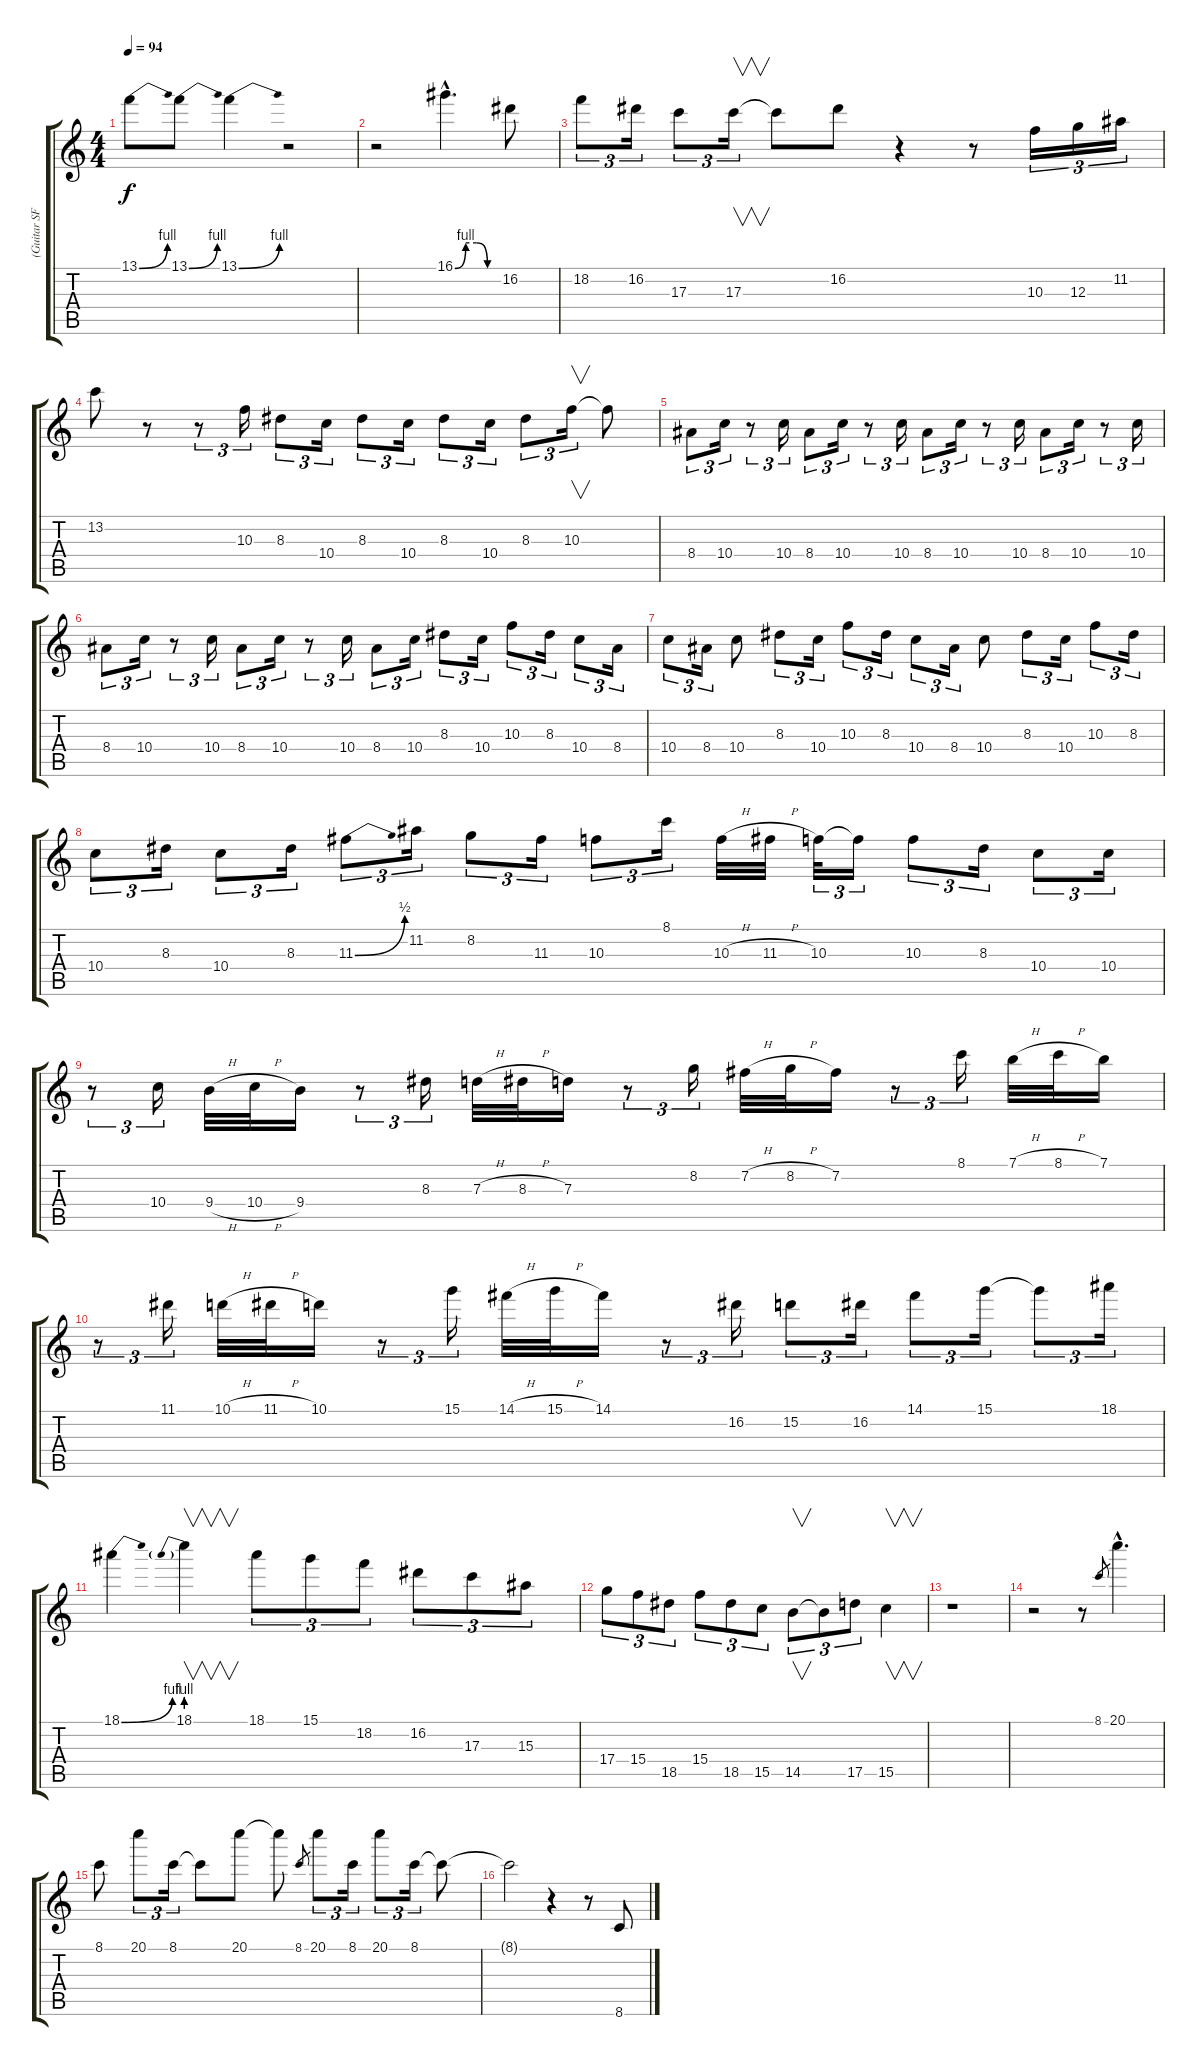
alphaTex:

\track ("(Guitar SFX)" "(Guitar SF") {instrument electricguitarjazz}
\staff {score tabs}
\tuning (E4 B3 G3 D3 A2 E2) {hide}
\ts (4 4)
\tempo 94
\clef g2
\ks c
13.1{be (bend 0 0 60 4)}.8{dy f} 13.1{be (bend 0 0 60 4)}.8 13.1{be (bend 0 0 60 4)}.4 r.2 |
r.2 16.1{be (custom 0 0 15 4 30 4 45 0 60 0) hac}.4{d} 16.2.8 |
18.2.8{tu (3 2)} 16.2.16{tu (3 2)} 17.3.8{tu (3 2)} 17.3.16{v tu (3 2)} 17.3{t}.8 16.2.8 r.4 r.8 10.3.16{tu (3 2)} 12.3.16{tu (3 2)} 11.2.16{tu (3 2)} |
13.2.8 r.8 r.8{tu (3 2)} 10.3.16{tu (3 2)} 8.3.8{tu (3 2)} 10.4.16{tu (3 2)} 8.3.8{tu (3 2)} 10.4.16{tu (3 2)} 8.3.8{tu (3 2)} 10.4.16{tu (3 2)} 8.3.8{tu (3 2)} 10.3.16{v tu (3 2)} 10.3{t}.8 |
8.4.8{tu (3 2)} 10.4.16{tu (3 2)} r.8{tu (3 2)} 10.4.16{tu (3 2)} 8.4.8{tu (3 2)} 10.4.16{tu (3 2)} r.8{tu (3 2)} 10.4.16{tu (3 2)} 8.4.8{tu (3 2)} 10.4.16{tu (3 2)} r.8{tu (3 2)} 10.4.16{tu (3 2)} 8.4.8{tu (3 2)} 10.4.16{tu (3 2)} r.8{tu (3 2)} 10.4.16{tu (3 2)} |
8.4.8{tu (3 2)} 10.4.16{tu (3 2)} r.8{tu (3 2)} 10.4.16{tu (3 2)} 8.4.8{tu (3 2)} 10.4.16{tu (3 2)} r.8{tu (3 2)} 10.4.16{tu (3 2)} 8.4.8{tu (3 2)} 10.4.16{tu (3 2)} 8.3.8{tu (3 2)} 10.4.16{tu (3 2)} 10.3.8{tu (3 2)} 8.3.16{tu (3 2)} 10.4.8{tu (3 2)} 8.4.16{tu (3 2)} |
10.4.8{tu (3 2)} 8.4.16{tu (3 2)} 10.4.8 8.3.8{tu (3 2)} 10.4.16{tu (3 2)} 10.3.8{tu (3 2)} 8.3.16{tu (3 2)} 10.4.8{tu (3 2)} 8.4.16{tu (3 2)} 10.4.8 8.3.8{tu (3 2)} 10.4.16{tu (3 2)} 10.3.8{tu (3 2)} 8.3.16{tu (3 2)} |
10.4.8{tu (3 2)} 8.3.16{tu (3 2)} 10.4.8{tu (3 2)} 8.3.16{tu (3 2)} 11.3{be (bend 0 0 60 2)}.8{tu (3 2)} 11.2.16{tu (3 2)} 8.2.8{tu (3 2)} 11.3.16{tu (3 2)} 10.3.8{tu (3 2)} 8.1.16{tu (3 2)} 10.3{h}.32 11.3{h}.32 10.3.32{tu (3 2)} 10.3{t}.16{tu (3 2)} 10.3.8{tu (3 2)} 8.3.16{tu (3 2)} 10.4.8{tu (3 2)} 10.4.16{tu (3 2)} |
r.8{tu (3 2)} 10.4.16{tu (3 2)} 9.4{h}.32 10.4{h}.32 9.4.16 r.8{tu (3 2)} 8.3.16{tu (3 2)} 7.3{h}.32 8.3{h}.32 7.3.16 r.8{tu (3 2)} 8.2.16{tu (3 2)} 7.2{h}.32 8.2{h}.32 7.2.16 r.8{tu (3 2)} 8.1.16{tu (3 2)} 7.1{h}.32 8.1{h}.32 7.1.16 |
r.8{tu (3 2)} 11.1.16{tu (3 2)} 10.1{h}.32 11.1{h}.32 10.1.16 r.8{tu (3 2)} 15.1.16{tu (3 2)} 14.1{h}.32 15.1{h}.32 14.1.16 r.8{tu (3 2)} 16.2.16{tu (3 2)} 15.2.8{tu (3 2)} 16.2.16{tu (3 2)} 14.1.8{tu (3 2)} 15.1.16{tu (3 2)} 15.1{t}.8{tu (3 2)} 18.1.16{tu (3 2)} |
18.1{be (bend 0 0 60 4)}.4 18.1{be (prebend 0 4 60 4)}.4{v} 18.1.8{tu (3 2)} 15.1.8{tu (3 2)} 18.2.8{tu (3 2)} 16.2.8{tu (3 2)} 17.3.8{tu (3 2)} 15.3.8{tu (3 2)} |
17.4.8{tu (3 2)} 15.4.8{tu (3 2)} 18.5.8{tu (3 2)} 15.4.8{tu (3 2)} 18.5.8{tu (3 2)} 15.5.8{tu (3 2)} 14.5.8{v tu (3 2)} 14.5{t}.8{tu (3 2)} 17.5.8{tu (3 2)} 15.5.4{v} |
r.1 |
r.2 r.8 8.1.8{gr} 20.1{hac}.4{d instrument distortionguitar} |
8.1.8 20.1.8{tu (3 2)} 8.1.16{tu (3 2)} 8.1{t}.8 20.1.8 20.1{t}.8 8.1.8{gr} 20.1.8{tu (3 2)} 8.1.16{tu (3 2)} 20.1.8{tu (3 2)} 8.1.16{tu (3 2)} 8.1{t}.8 |
8.1{t}.2 r.4 r.8 8.6.8
